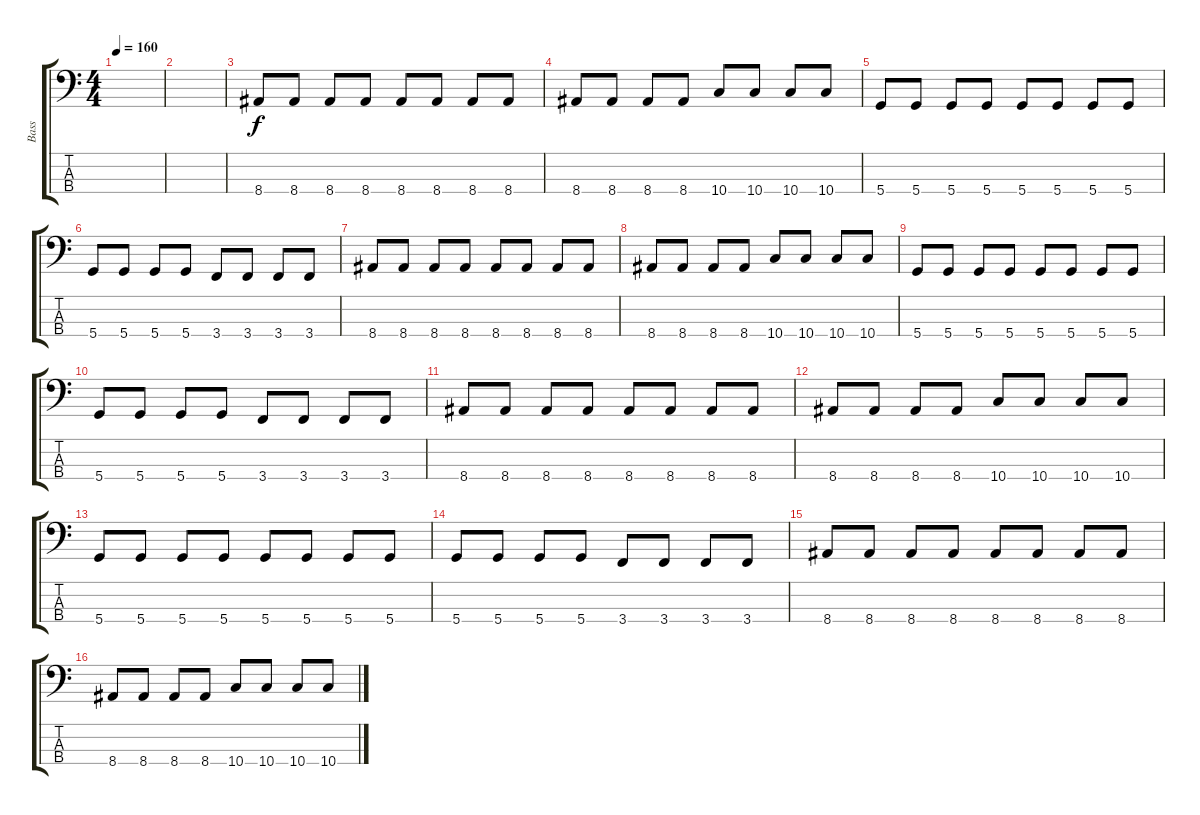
\track ("Bass" "Bass") {instrument electricbassfinger}
\staff {score tabs}
\tuning (G2 D2 A1 D1) {hide}
\ts (4 4)
\tempo 160
\clef f4
\ks c
|
|
8.4.8 8.4.8 8.4.8 8.4.8 8.4.8 8.4.8 8.4.8 8.4.8 |
8.4.8 8.4.8 8.4.8 8.4.8 10.4.8 10.4.8 10.4.8 10.4.8 |
5.4.8 5.4.8 5.4.8 5.4.8 5.4.8 5.4.8 5.4.8 5.4.8 |
5.4.8 5.4.8 5.4.8 5.4.8 3.4.8 3.4.8 3.4.8 3.4.8 |
8.4.8 8.4.8 8.4.8 8.4.8 8.4.8 8.4.8 8.4.8 8.4.8 |
8.4.8 8.4.8 8.4.8 8.4.8 10.4.8 10.4.8 10.4.8 10.4.8 |
5.4.8 5.4.8 5.4.8 5.4.8 5.4.8 5.4.8 5.4.8 5.4.8 |
5.4.8 5.4.8 5.4.8 5.4.8 3.4.8 3.4.8 3.4.8 3.4.8 |
8.4.8 8.4.8 8.4.8 8.4.8 8.4.8 8.4.8 8.4.8 8.4.8 |
8.4.8 8.4.8 8.4.8 8.4.8 10.4.8 10.4.8 10.4.8 10.4.8 |
5.4.8 5.4.8 5.4.8 5.4.8 5.4.8 5.4.8 5.4.8 5.4.8 |
5.4.8 5.4.8 5.4.8 5.4.8 3.4.8 3.4.8 3.4.8 3.4.8 |
8.4.8 8.4.8 8.4.8 8.4.8 8.4.8 8.4.8 8.4.8 8.4.8 |
8.4.8 8.4.8 8.4.8 8.4.8 10.4.8 10.4.8 10.4.8 10.4.8
